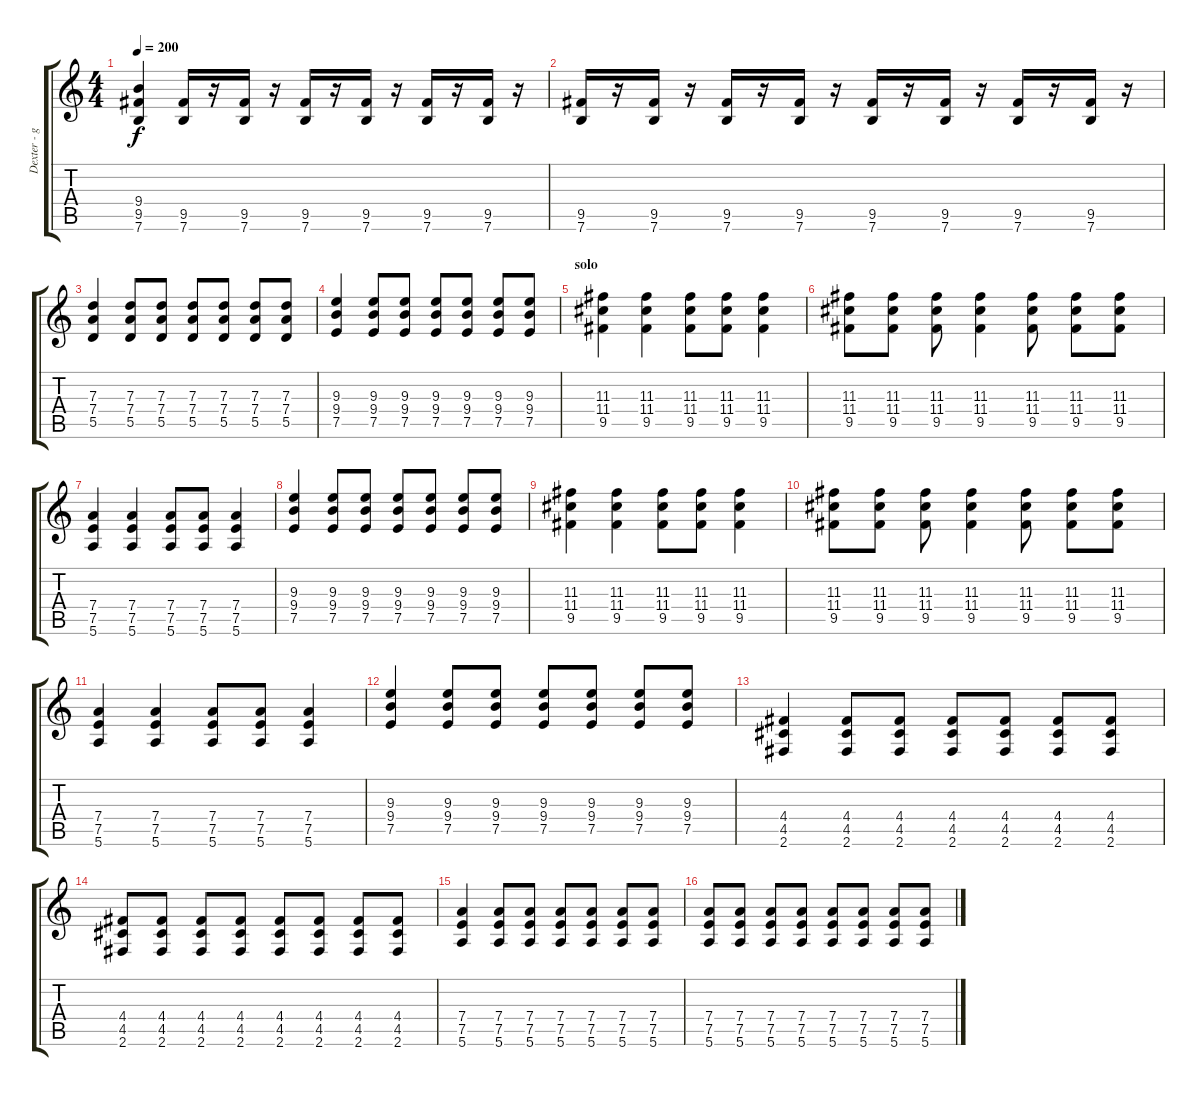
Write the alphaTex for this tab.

\track ("Dexter - guitar" "Dexter - g") {instrument distortionguitar}
\staff {score tabs}
\tuning (E4 B3 G3 D3 A2 E2) {hide}
\ts (4 4)
\tempo 200
\clef g2
\ks c
(9.4 9.5 7.6).4{dy f} (9.5 7.6).16 r.16 (9.5 7.6).16 r.16 (9.5 7.6).16 r.16 (9.5 7.6).16 r.16 (9.5 7.6).16 r.16 (9.5 7.6).16 r.16 |
(9.5 7.6).16 r.16 (9.5 7.6).16 r.16 (9.5 7.6).16 r.16 (9.5 7.6).16 r.16 (9.5 7.6).16 r.16 (9.5 7.6).16 r.16 (9.5 7.6).16 r.16 (9.5 7.6).16 r.16 |
(7.3 7.4 5.5).4 (7.3 7.4 5.5).8 (7.3 7.4 5.5).8 (7.3 7.4 5.5).8 (7.3 7.4 5.5).8 (7.3 7.4 5.5).8 (7.3 7.4 5.5).8 |
(9.3 9.4 7.5).4 (9.3 9.4 7.5).8 (9.3 9.4 7.5).8 (9.3 9.4 7.5).8 (9.3 9.4 7.5).8 (9.3 9.4 7.5).8 (9.3 9.4 7.5).8 |
\section ("" "solo")
(11.3 11.4 9.5).4 (11.3 11.4 9.5).4 (11.3 11.4 9.5).8 (11.3 11.4 9.5).8 (11.3 11.4 9.5).4 |
(11.3 11.4 9.5).8 (11.3 11.4 9.5).8 (11.3 11.4 9.5).8 (11.3 11.4 9.5).4 (11.3 11.4 9.5).8 (11.3 11.4 9.5).8 (11.3 11.4 9.5).8 |
(7.4 7.5 5.6).4 (7.4 7.5 5.6).4 (7.4 7.5 5.6).8 (7.4 7.5 5.6).8 (7.4 7.5 5.6).4 |
(9.3 9.4 7.5).4 (9.3 9.4 7.5).8 (9.3 9.4 7.5).8 (9.3 9.4 7.5).8 (9.3 9.4 7.5).8 (9.3 9.4 7.5).8 (9.3 9.4 7.5).8 |
(11.3 11.4 9.5).4 (11.3 11.4 9.5).4 (11.3 11.4 9.5).8 (11.3 11.4 9.5).8 (11.3 11.4 9.5).4 |
(11.3 11.4 9.5).8 (11.3 11.4 9.5).8 (11.3 11.4 9.5).8 (11.3 11.4 9.5).4 (11.3 11.4 9.5).8 (11.3 11.4 9.5).8 (11.3 11.4 9.5).8 |
(7.4 7.5 5.6).4 (7.4 7.5 5.6).4 (7.4 7.5 5.6).8 (7.4 7.5 5.6).8 (7.4 7.5 5.6).4 |
(9.3 9.4 7.5).4 (9.3 9.4 7.5).8 (9.3 9.4 7.5).8 (9.3 9.4 7.5).8 (9.3 9.4 7.5).8 (9.3 9.4 7.5).8 (9.3 9.4 7.5).8 |
(4.4 4.5 2.6).4 (4.4 4.5 2.6).8 (4.4 4.5 2.6).8 (4.4 4.5 2.6).8 (4.4 4.5 2.6).8 (4.4 4.5 2.6).8 (4.4 4.5 2.6).8 |
(4.4 4.5 2.6).8 (4.4 4.5 2.6).8 (4.4 4.5 2.6).8 (4.4 4.5 2.6).8 (4.4 4.5 2.6).8 (4.4 4.5 2.6).8 (4.4 4.5 2.6).8 (4.4 4.5 2.6).8 |
(7.4 7.5 5.6).4 (7.4 7.5 5.6).8 (7.4 7.5 5.6).8 (7.4 7.5 5.6).8 (7.4 7.5 5.6).8 (7.4 7.5 5.6).8 (7.4 7.5 5.6).8 |
(7.4 7.5 5.6).8 (7.4 7.5 5.6).8 (7.4 7.5 5.6).8 (7.4 7.5 5.6).8 (7.4 7.5 5.6).8 (7.4 7.5 5.6).8 (7.4 7.5 5.6).8 (7.4 7.5 5.6).8
